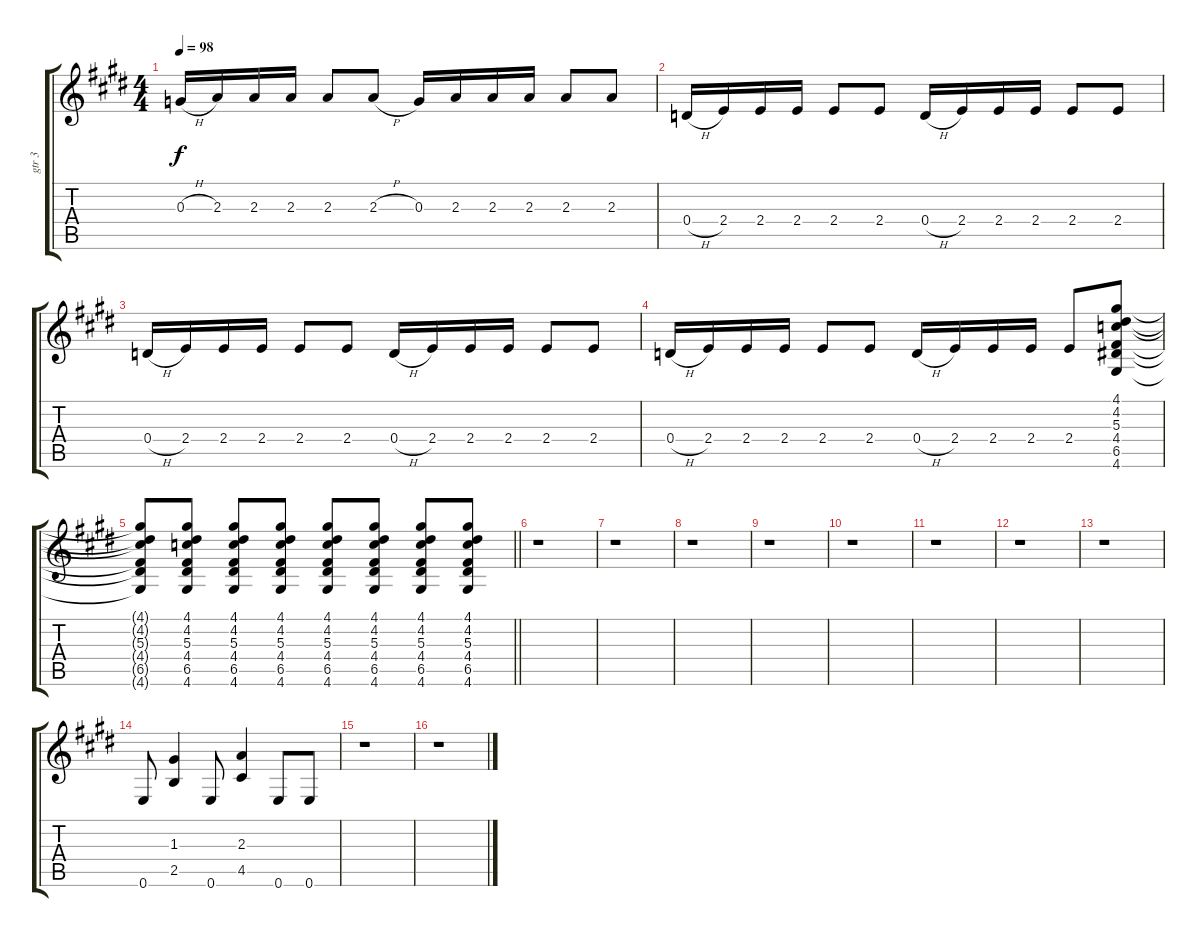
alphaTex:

\track ("gtr 3" "gtr 3") {instrument acousticguitarnylon}
\staff {score tabs}
\tuning (E4 B3 G3 D3 A2 E2) {hide}
\ts (4 4)
\tempo 98
\clef g2
\ks c#minor
0.3{h}.16{dy f} 2.3.16 2.3.16 2.3.16 2.3.8 2.3{h}.8 0.3.16 2.3.16 2.3.16 2.3.16 2.3.8 2.3.8 |
\ks e
0.4{h}.16 2.4.16 2.4.16 2.4.16 2.4.8 2.4.8 0.4{h}.16 2.4.16 2.4.16 2.4.16 2.4.8 2.4.8 |
\ks c#minor
0.4{h}.16 2.4.16 2.4.16 2.4.16 2.4.8 2.4.8 0.4{h}.16 2.4.16 2.4.16 2.4.16 2.4.8 2.4.8 |
0.4{h}.16 2.4.16 2.4.16 2.4.16 2.4.8 2.4.8 0.4{h}.16 2.4.16 2.4.16 2.4.16 2.4.8 (4.1 4.2 5.3 4.4 6.5 4.6).8 |
\barLineRight lightlight
(4.1{t} 4.2{t} 5.3{t} 4.4{t} 6.5{t} 4.6{t}).8 (4.1 4.2 5.3 4.4 6.5 4.6).8 (4.1 4.2 5.3 4.4 6.5 4.6).8 (4.1 4.2 5.3 4.4 6.5 4.6).8 (4.1 4.2 5.3 4.4 6.5 4.6).8 (4.1 4.2 5.3 4.4 6.5 4.6).8 (4.1 4.2 5.3 4.4 6.5 4.6).8 (4.1 4.2 5.3 4.4 6.5 4.6).8 |
\ks e
r.1 |
\ks c#minor
r.1 |
r.1 |
r.1 |
\ks e
r.1 |
\ks c#minor
r.1 |
r.1 |
r.1 |
\ks e
0.6.8 (1.3 2.5).4 0.6.8 (2.3 4.5).4 0.6.8 0.6.8 |
\ks c#minor
r.1 |
r.1
